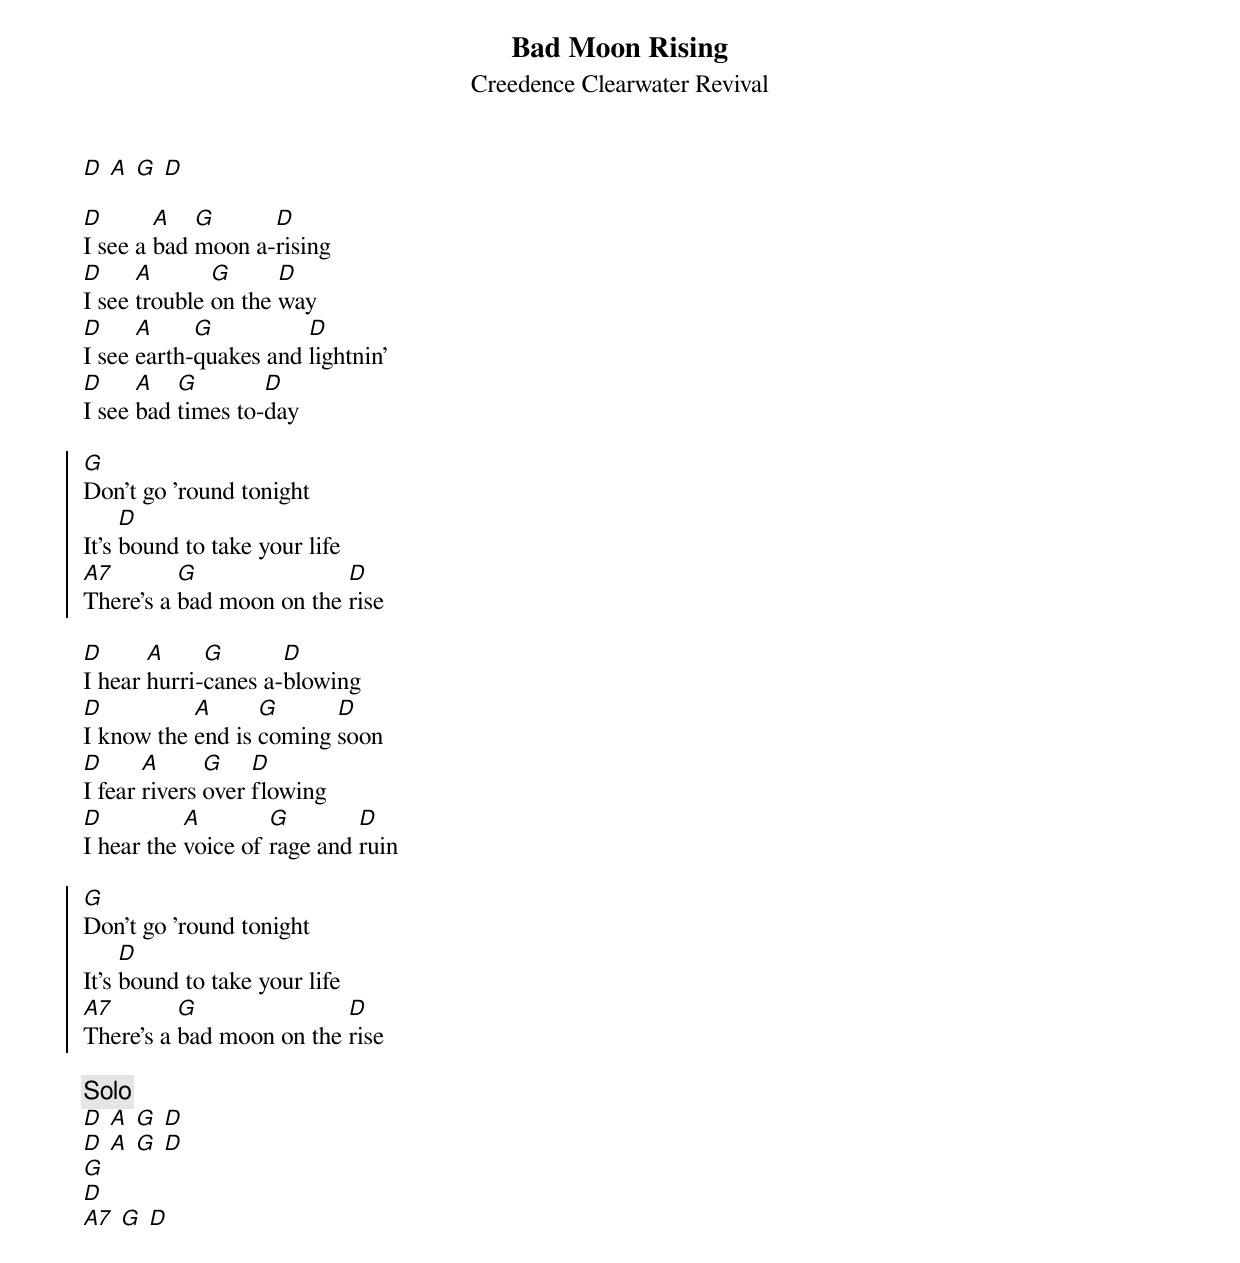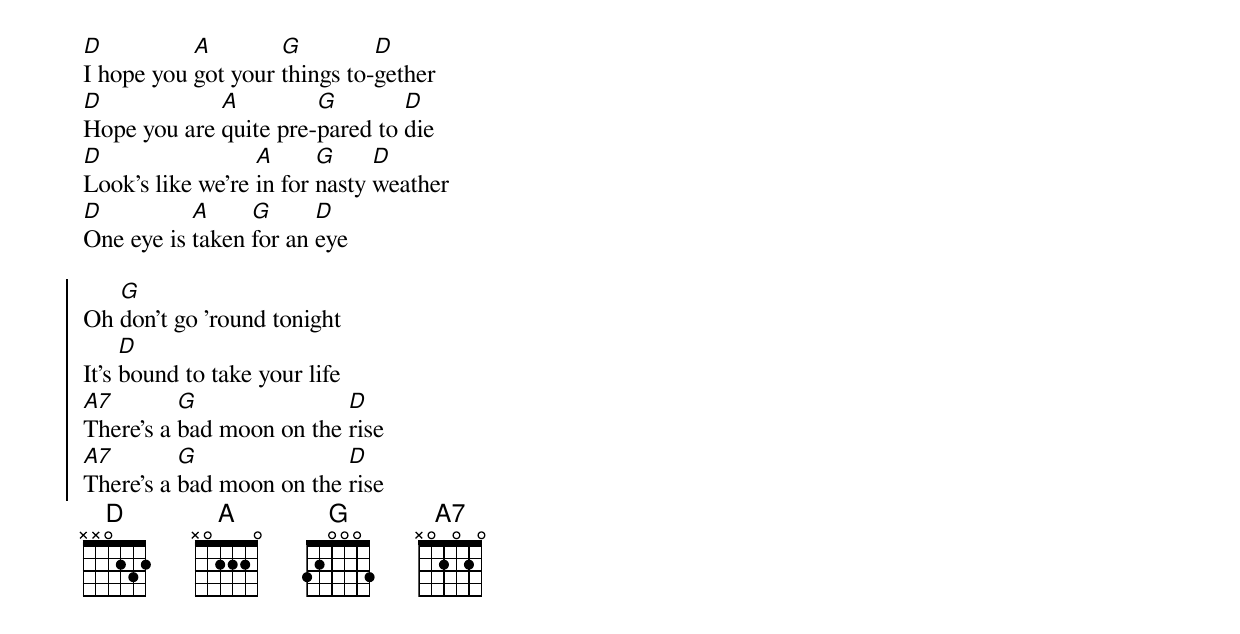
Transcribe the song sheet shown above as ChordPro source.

{title: Bad Moon Rising}
{subtitle: Creedence Clearwater Revival}

[D] [A] [G] [D]

[D]I see a [A]bad [G]moon a-[D]rising
[D]I see [A]trouble [G]on the [D]way
[D]I see [A]earth-[G]quakes and [D]lightnin'
[D]I see [A]bad [G]times to-[D]day

{start_of_chorus}
[G]Don't go 'round tonight
It's [D]bound to take your life
[A7]There's a [G]bad moon on the [D]rise
{end_of_chorus}

[D]I hear [A]hurri-[G]canes a-[D]blowing
[D]I know the [A]end is [G]coming [D]soon
[D]I fear [A]rivers [G]over [D]flowing
[D]I hear the [A]voice of [G]rage and [D]ruin

{start_of_chorus}
[G]Don't go 'round tonight
It's [D]bound to take your life
[A7]There's a [G]bad moon on the [D]rise
{end_of_chorus}

{comment: Solo}
[D] [A] [G] [D]
[D] [A] [G] [D]
[G]
[D]
[A7] [G] [D]

{new_page}
[D]I hope you [A]got your [G]things to-[D]gether
[D]Hope you are [A]quite pre-[G]pared to [D]die
[D]Look's like we're [A]in for [G]nasty [D]weather
[D]One eye is [A]taken [G]for an [D]eye

{start_of_chorus}
Oh [G]don't go 'round tonight
It's [D]bound to take your life
[A7]There's a [G]bad moon on the [D]rise
[A7]There's a [G]bad moon on the [D]rise
{end_of_chorus}
